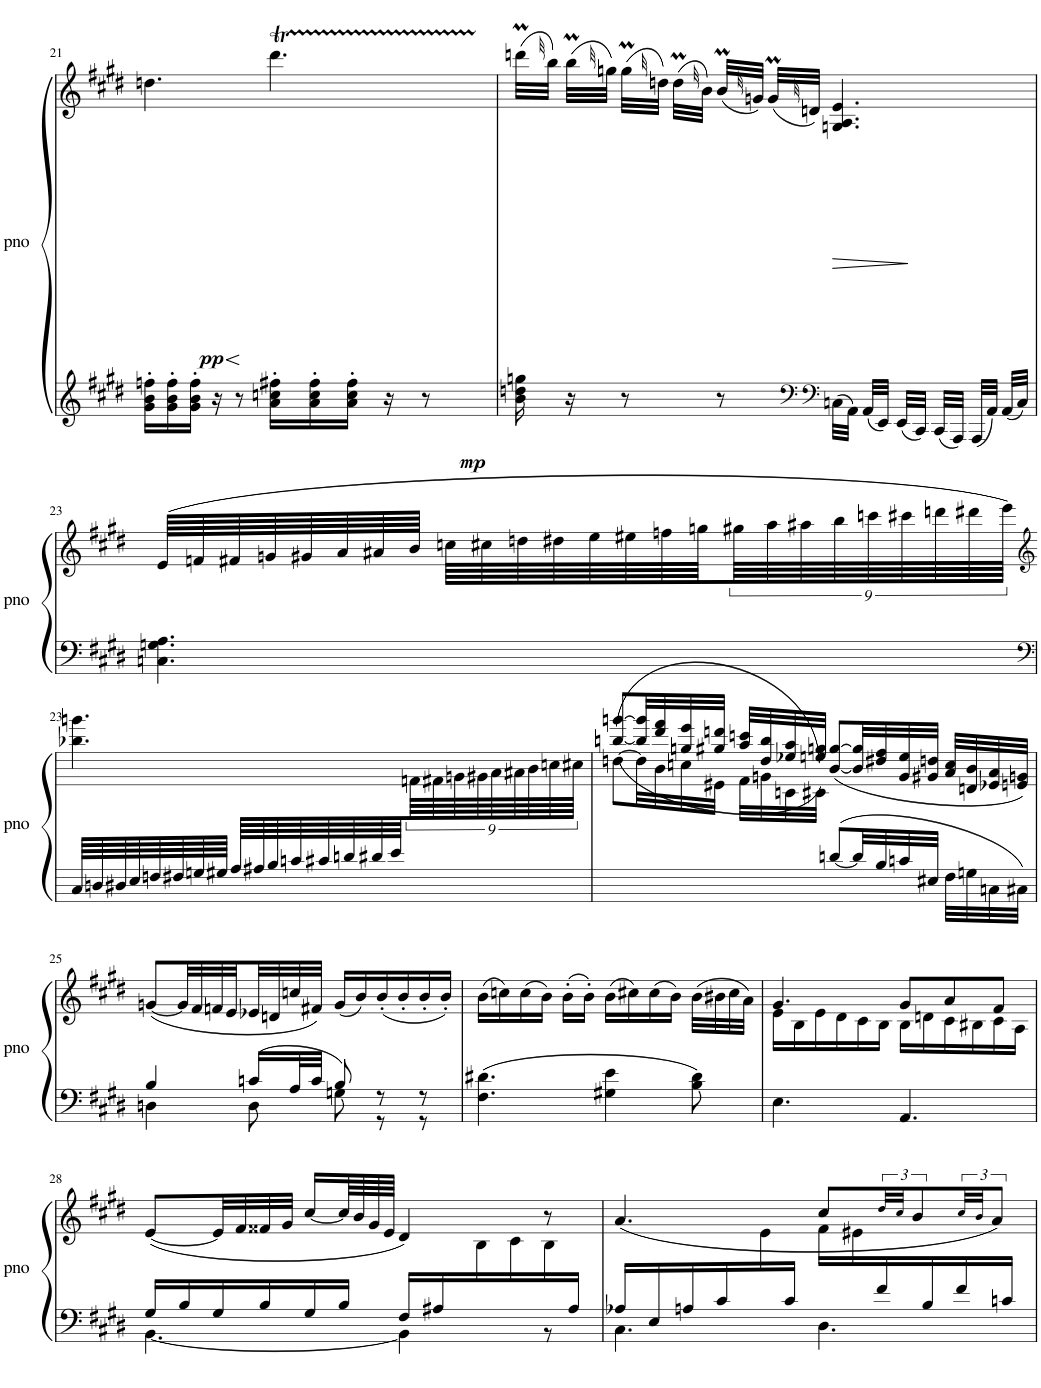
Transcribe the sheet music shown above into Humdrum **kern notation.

**kern	**kern	**dynam
*part1	*part1	*part1
*staff2	*staff1	*staff1/2
*I"Piano	*	*
*I'pno	*	*
!!LO:PB:g=z
*clefG2	*clefG2	*
*k[f#c#g#d#]	*k[f#c#g#d#]	*
*M6/8	*M6/8	*
=21	=21	=21
!	!	!LO:HP:b
*	*^	*
!	!	!	!LO:DY:n=1:b
16g#\' 16b\' 16ffn\'LL	4.ddn\	4.ryy	< pp
16g#\' 16b\' 16ff\'	.	.	.
16g#\' 16b\' 16ff\'JJ	.	.	.
16r	.	.	.
8r	.	.	.
!	!	!	!LO:DY:n=2:b=2
16a\' 16ccn\' 16ff#X\'LL	4.ddd#\	32ddd#LLL	[ mp
.	.	32dddn	.
16a\' 16cc\' 16ff#\'	.	32ddd#X	.
.	.	32dddn	.
16a\' 16cc\' 16ff#\'JJ	.	32ddd#X	.
.	.	32dddn	.
16r	.	32ddd#X	.
.	.	32dddn	.
8r	.	32ddd#X	.
.	.	32dddn	.
.	.	32ddd#X	.
.	.	32dddnJJJ	.
*	*v	*v	*
=22	=22	=22
16b\ 16ddn\ 16ggn\	(32dddnM\LLL	.
.	qccc#	.
.	32bb\JJJ)	.
16r	(32bbM\LLL	.
.	qaa	.
.	32ggn\JJJ)	.
8r	(32ggM\LLL	.
.	qff#	.
.	32ddn\JJJ)	.
.	(32ddM\LLL	.
.	qcc#	.
.	32b\JJJ)	.
8r	(32bM/LLL	.
.	qa	.
.	32gn/JJJ)	.
.	(32gM/LLL	.
*clefF4	*	*
.	qf#	.
.	32dn/JJJ)	.
*clefF4	*	*
!	!	!LO:HP:b
32Cn\LLL	4.Gn/ 4.A/ 4.e/	>
32AA\JJJ	.	.
32AA/LLL	.	.
32EE/JJJ	.	.
32EE/LLL	.	.
32CC#/JJJ	.	.
32CC#/LLL	.	.
32AAA/JJJ	.	.
32AAA/LLL	.	.
32AA/JJJ	.	.
32AA/LLL	.	.
32C/JJJ	.	.
.	.	]
!!LO:LB:g=z
=23	=23	=23
4.Cn\ 4.Gn\ 4.A\	(64e/LLLL	.
.	64fn/	.
.	64f#X/	.
.	64gn/	.
.	64g#X/	.
.	64a/	.
.	64a#X/	.
.	64b/JJJJ	.
.	64ccn\LLLL	.
.	64cc#X\	.
.	64ddn\	.
.	64dd#X\	.
.	64ee\	.
.	64ee#X\	.
.	64ffn\	.
.	64ggn\	.
.	72gg#X\	.
.	72aa\	.
.	72aa#X\	.
.	72bb\	.
.	72cccn\	.
.	72ccc#X\	.
.	72dddn\	.
.	72ddd#X\	.
.	72eee\JJJJ)	.
!!LO:LB:g=z
=23-	=23-	=23-
*clefF4	*clefG2	*
*k[f#c#g#d#]	*k[f#c#g#d#]	*
*	*^	*
64C#/LLLL	4.bb-X\ 4.gggn\	4ryy	.
64Dn/	.	.	.
64D#X/	.	.	.
64E/	.	.	.
64Fn/	.	.	.
64F#X/	.	.	.
64Gn/	.	.	.
64G#X/JJJJ	.	.	.
64A/LLLL	.	.	.
64A#X/	.	.	.
64B/	.	.	.
64cn/	.	.	.
64c#X/	.	.	.
64dn/	.	.	.
64d#X/	.	.	.
64e/	.	.	.
8ryy	.	72fn\	.
.	.	72f#X\	.
.	.	72gn\	.
.	.	72g#X\	.
.	.	72a\	.
.	.	72a#X\	.
.	.	72b\	.
.	.	72ccn\	.
.	.	72cc#X\JJJJ	.
=24	=24	=24	=24
4.ryy	([8bbn/ [8gggn/L	([8ddn\L	.
.	32bb/] 32ggg/]LL	32dd\LL]	.
.	32ddd#/ 32fff#/	32b\	.
.	32ggn/ 32eee/	32ccn\	.
.	32gg#X/ 32dddn/JJJ	32e#X\JJJ	.
.	32aa/ 32cccn/LLL	32f#\LLL	.
.	32dd/ 32bb/	32gn\	.
.	32ee-X/ 32aa/	32cn\	.
.	32een/ 32ggn/JJJ)	32c#X\JJJ)	.
[8dn/L	([8b/ [8gg/L	4.ryy	.
32d/LL]	32b/] 32gg/]LL	.	.
32B/	32dd#X/ 32ff#/	.	.
32cn/	32g/ 32ee/	.	.
32E#X/JJJ	32g#X/ 32ddn/JJJ	.	.
32F#\LLL	32a/ 32cc/LLL	.	.
32Gn\	32dn/ 32b/	.	.
32Cn\	32e-X/ 32a/	.	.
32C#X\JJJ	32en/ 32gn/JJJ)	.	.
*	*v	*v	*
!!LO:LB:g=z
=25	=25	=25
*^	*	*
4B/	4Dn\	([8gn/L	.
.	.	32g/LL]	.
.	.	32f#/	.
.	.	32fn/	.
.	.	32e/	.
16cn/LL	8D\	32e-X/	.
.	.	32dn/	.
32A/L	.	32ccn/	.
32c/JJJ	.	32f#X/JJJ)	.
8B/	8Gn\	(16g/LL	.
.	.	16b/)	.
8r	8r	(16b'/	.
.	.	16b'/	.
8r	8r	16b'/	.
.	.	16b'/JJ)	.
*v	*v	*	*
=26	=26	=26
4.F#\ 4.d#X\	(16b\LL	.
.	16ccn\)	.
.	(16cc\	.
.	16b\JJ)	.
.	(16b'\LL	.
.	16b'\JJ)	.
4G#X\ 4e\	(16b\LL	.
.	16cc#X\)	.
.	(16cc#\	.
.	16b\JJ)	.
8B\ 8d#\	(32b\LLL	.
.	32b#X\	.
.	32cc#\	.
.	32a\JJJ)	.
=27	=27	=27
*	*^	*
4.E\	4.g#/	16e\LL	.
.	.	16B\	.
.	.	16e\	.
.	.	16d#\	.
.	.	16c#\	.
.	.	16B\JJ	.
4.AA/	8g#/L	16B\LL	.
.	.	16dn\	.
.	8a/	16c#\	.
.	.	16B#X\	.
.	8f#/J	16c#\	.
.	.	16A\JJ	.
!!LO:LB:g=z	!!
=28	=28	=28	=28
*^	*	*	*
16G#/LL	[4.BB\	([8e/L	2ryy	.
16B/	.	.	.	.
16G#/	.	32e/LL]	.	.
.	.	32f#/	.	.
16B/	.	32f##X/	.	.
.	.	32g#/JJJ	.	.
16G#/	.	[16cc#/LL	.	.
16B/JJ	.	64cc#/LL]	.	.
.	.	64b/	.	.
.	.	64g#/	.	.
.	.	64e/JJJJ	.	.
16F#/LL	4BB\]	4d#/)	.	.
16A#X/	.	.	.	.
8.ryy	.	.	16B\	.
.	.	.	16c#\	.
.	8r	8r	16B\	.
16A#/JJ	.	.	16ryy	.
=29	=29	=29	=29	=29
16A-X/LL	4.C#\	(4.a/	4ryy	.
16E/	.	.	.	.
16An/	.	.	.	.
16c#/	.	.	.	.
16ryy	.	.	16e\	.
16c#/JJ	.	.	16ryy	.
8ryy	4.D#\	8cc#/L	16f#\LL	.
.	.	.	16e#X\	.
16f#/	.	48dd#!/LL	4ryy	.
.	.	48cc#!/JJ	.	.
.	.	12b/	.	.
16B/	.	.	.	.
16f#/	.	48cc#!/LL	.	.
.	.	48b!/JJ	.	.
.	.	12a/J)	.	.
16cn/JJ	.	.	.	.
*v	*v	*	*	*
*	*v	*v	*
=	=	=
*-	*-	*-
